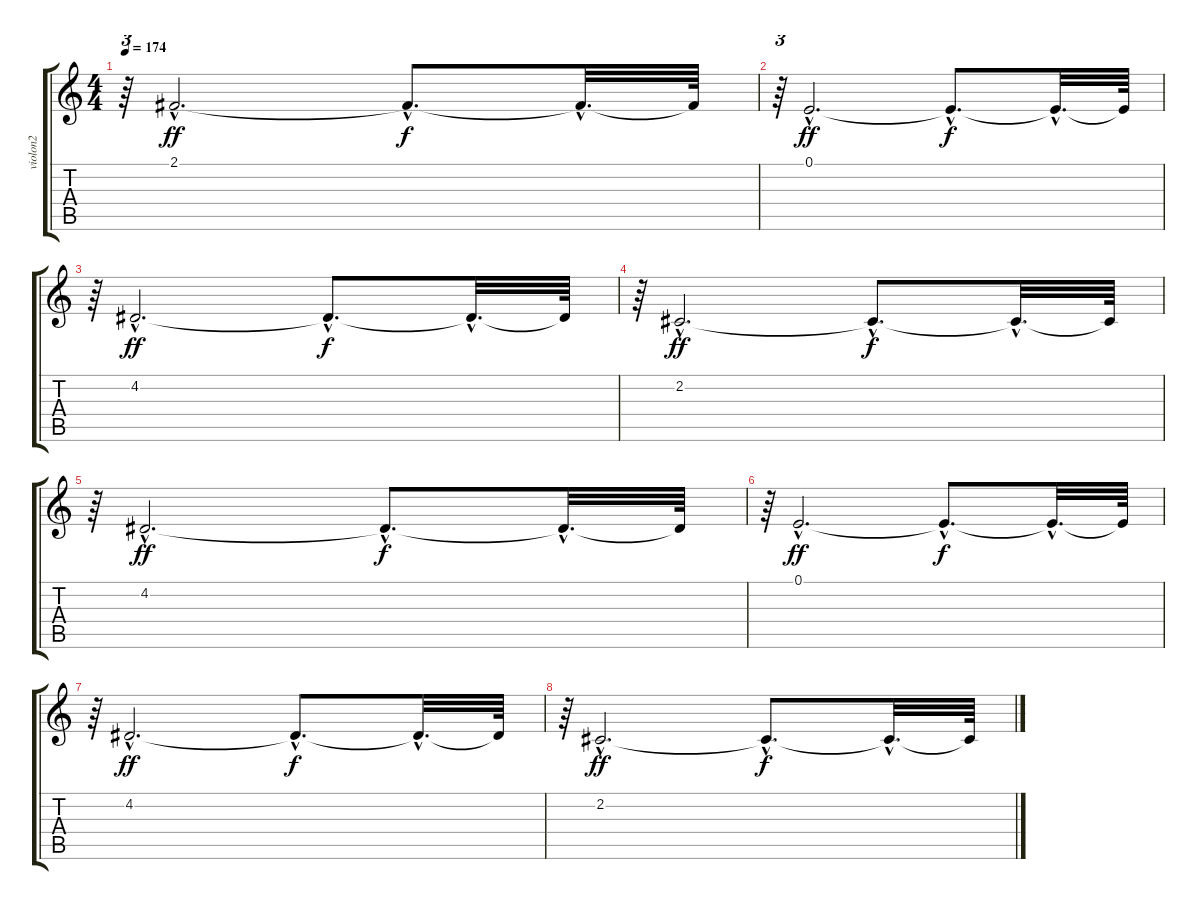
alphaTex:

\track ("violon2" "violon2") {instrument stringensemble1}
\staff {score tabs}
\tuning (E4 B3 G3 D3 A2 E2) {hide}
\ts (4 4)
\tempo 174
\clef g2
\ks c
r.64{tu (3 2) dy f} 2.1{hac}.2{d dy ff} 2.1{hac t}.8{d dy f} 2.1{hac t}.32{d} 2.1{t}.64 |
r.64{tu (3 2)} 0.1{hac}.2{d dy ff} 0.1{hac t}.8{d dy f} 0.1{hac t}.32{d} 0.1{t}.64 |
r.64{tu (3 2)} 4.2{hac}.2{d dy ff} 4.2{hac t}.8{d dy f} 4.2{hac t}.32{d} 4.2{t}.64 |
r.64{tu (3 2)} 2.2{hac}.2{d dy ff} 2.2{hac t}.8{d dy f} 2.2{hac t}.32{d} 2.2{t}.64 |
r.64{tu (3 2)} 4.2{hac}.2{d dy ff} 4.2{hac t}.8{d dy f} 4.2{hac t}.32{d} 4.2{t}.64 |
r.64{tu (3 2)} 0.1{hac}.2{d dy ff} 0.1{hac t}.8{d dy f} 0.1{hac t}.32{d} 0.1{t}.64 |
r.64{tu (3 2)} 4.2{hac}.2{d dy ff} 4.2{hac t}.8{d dy f} 4.2{hac t}.32{d} 4.2{t}.64 |
r.64{tu (3 2)} 2.2{hac}.2{d dy ff} 2.2{hac t}.8{d dy f} 2.2{hac t}.32{d} 2.2{t}.64
